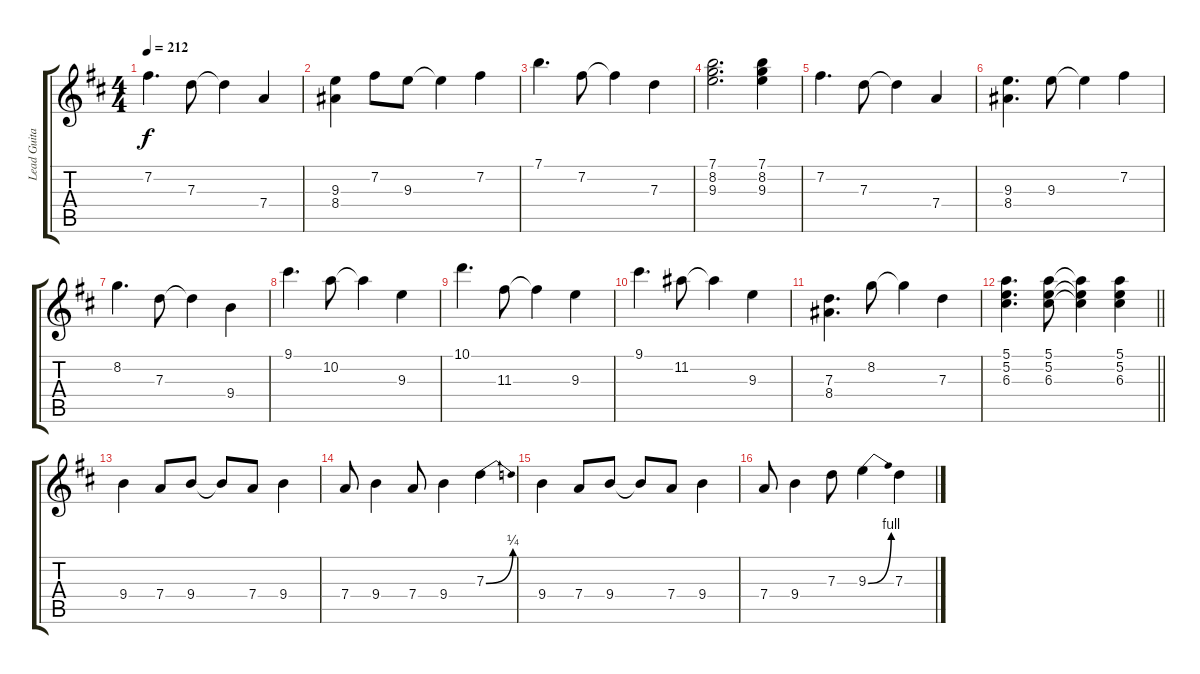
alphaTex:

\track ("Lead Guitar" "Lead Guita") {instrument overdrivenguitar}
\staff {score tabs}
\tuning (E4 B3 G3 D3 A2 E2) {hide}
\ts (4 4)
\tempo 212
\clef g2
\ks d
7.2.4{d dy f} 7.3.8 7.3{t}.4 7.4.4 |
(9.3 8.4).4 7.2.8 9.3.8 9.3{t}.4 7.2.4 |
7.1.4{d} 7.2.8 7.2{t}.4 7.3.4 |
(7.1 8.2 9.3).2{d} (7.1 8.2 9.3).4 |
7.2.4{d} 7.3.8 7.3{t}.4 7.4.4 |
(9.3 8.4).4{d} 9.3.8 9.3{t}.4 7.2.4 |
8.2.4{d} 7.3.8 7.3{t}.4 9.4.4 |
9.1.4{d} 10.2.8 10.2{t}.4 9.3.4 |
10.1.4{d} 11.3.8 11.3{t}.4 9.3.4 |
9.1.4{d} 11.2.8 11.2{t}.4 9.3.4 |
(7.3 8.4).4{d} 8.2.8 8.2{t}.4 7.3.4 |
\barLineRight lightlight
(5.1 5.2 6.3).4{d} (5.1 5.2 6.3).8 (5.1{t} 5.2{t} 6.3{t}).4 (5.1 5.2 6.3).4 |
9.4.4 7.4.8 9.4.8 9.4{t}.8 7.4.8 9.4.4 |
7.4.8 9.4.4 7.4.8 9.4.4 7.3{be (bend 0 0 60 1)}.4 |
9.4.4 7.4.8 9.4.8 9.4{t}.8 7.4.8 9.4.4 |
7.4.8 9.4.4 7.3.8 9.3{be (bend 0 0 60 4)}.4 7.3.4
